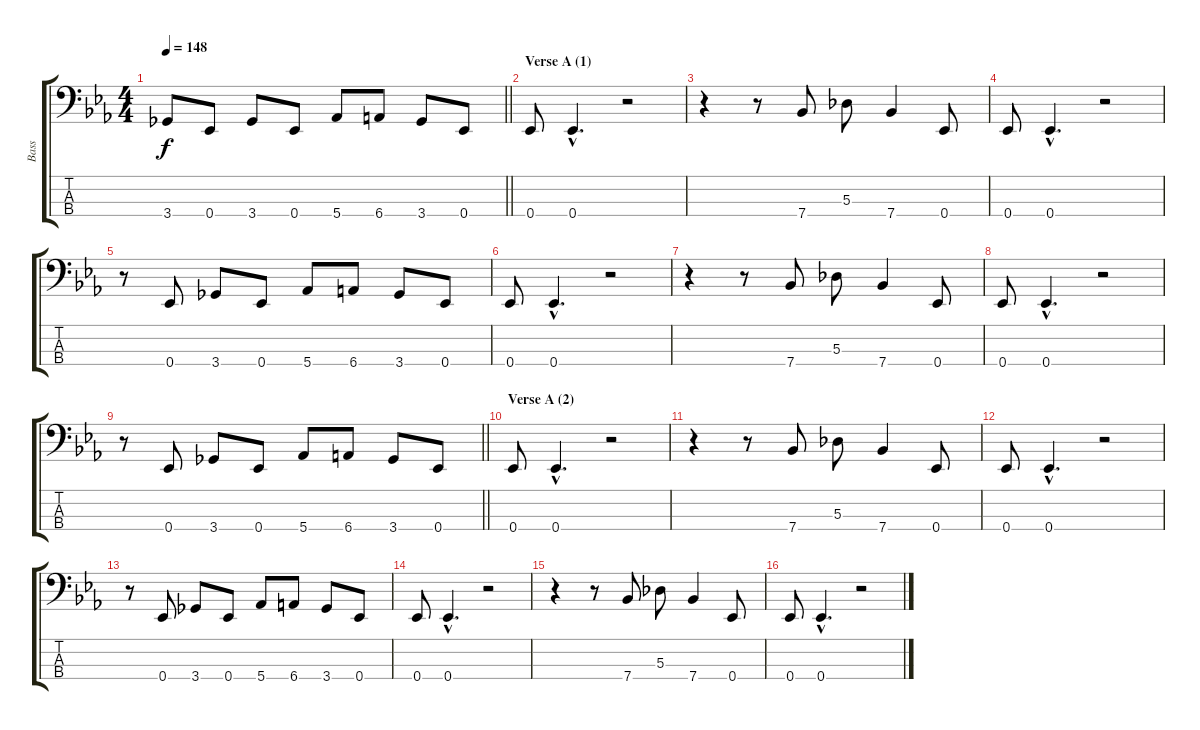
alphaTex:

\track ("Bass" "Bass") {instrument electricbasspick}
\staff {score tabs}
\tuning (Gb2 Db2 Ab1 Eb1) {hide}
\ts (4 4)
\tempo 148
\clef f4
\barLineRight lightlight
\ks eb
3.4.8{dy f} 0.4.8 3.4.8 0.4.8 5.4.8 6.4.8 3.4.8 0.4.8 |
\section ("" "Verse A (1)")
0.4.8 0.4{hac}.4{d} r.2 |
r.4 r.8 7.4.8 5.3.8 7.4.4 0.4.8 |
0.4.8 0.4{hac}.4{d} r.2 |
r.8 0.4.8 3.4.8 0.4.8 5.4.8 6.4.8 3.4.8 0.4.8 |
0.4.8 0.4{hac}.4{d} r.2 |
r.4 r.8 7.4.8 5.3.8 7.4.4 0.4.8 |
0.4.8 0.4{hac}.4{d} r.2 |
\barLineRight lightlight
r.8 0.4.8 3.4.8 0.4.8 5.4.8 6.4.8 3.4.8 0.4.8 |
\section ("" "Verse A (2)")
0.4.8 0.4{hac}.4{d} r.2 |
r.4 r.8 7.4.8 5.3.8 7.4.4 0.4.8 |
0.4.8 0.4{hac}.4{d} r.2 |
r.8 0.4.8 3.4.8 0.4.8 5.4.8 6.4.8 3.4.8 0.4.8 |
0.4.8 0.4{hac}.4{d} r.2 |
r.4 r.8 7.4.8 5.3.8 7.4.4 0.4.8 |
0.4.8 0.4{hac}.4{d} r.2
